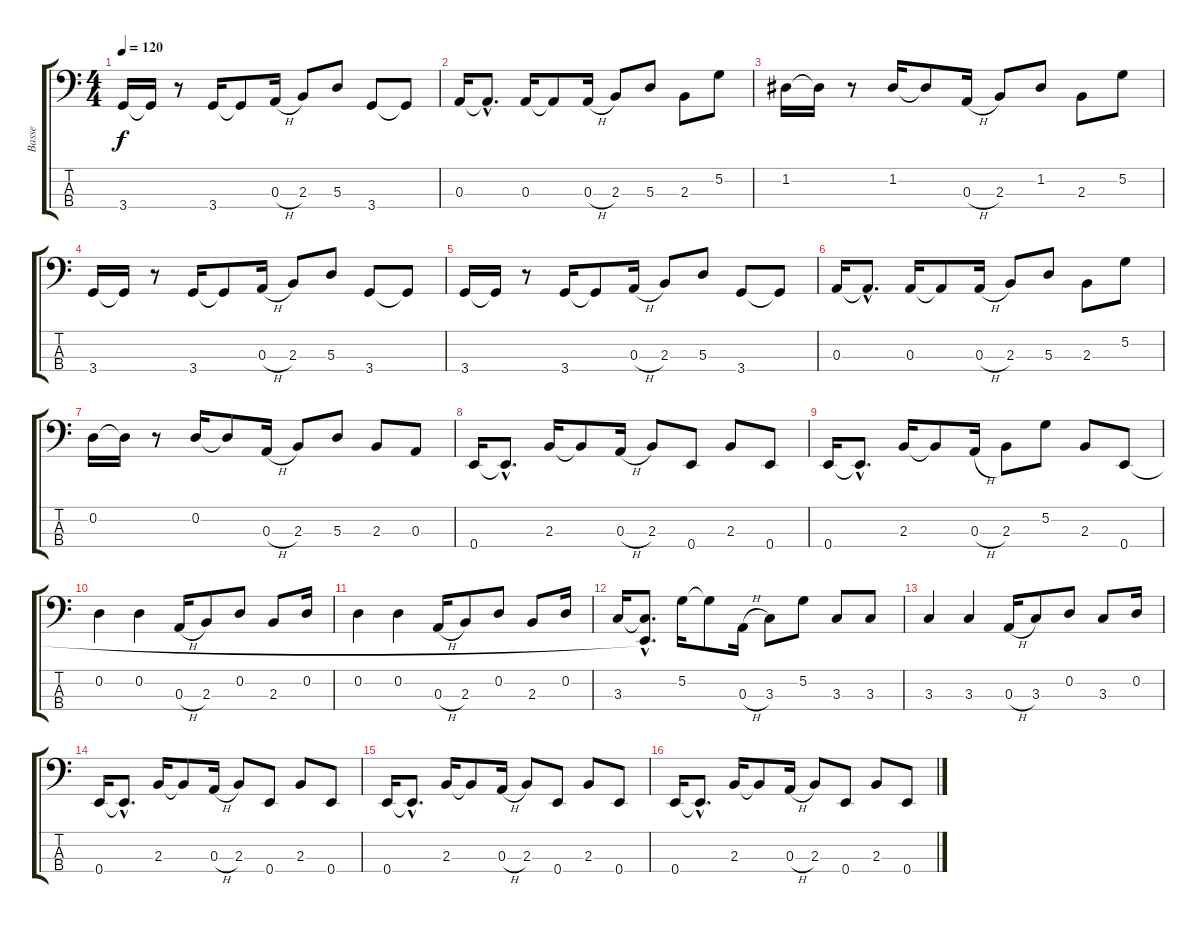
\track ("Basse" "Basse") {instrument electricbassfinger}
\staff {score tabs}
\tuning (G2 D2 A1 E1) {hide}
\ts (4 4)
\tempo 120
\clef f4
\ks c
3.4.16{dy f} 3.4{t}.16 r.8 3.4.16 3.4{t}.8 0.3{h}.16 2.3.8 5.3.8 3.4.8 3.4{t}.8 |
0.3.16 0.3{hac t}.8{d} 0.3.16 0.3{t}.8 0.3{h}.16 2.3.8 5.3.8 2.3.8 5.2.8 |
1.2.16 1.2{t}.16 r.8 1.2.16 1.2{t}.8 0.3{h}.16 2.3.8 1.2.8 2.3.8 5.2.8 |
3.4.16 3.4{t}.16 r.8 3.4.16 3.4{t}.8 0.3{h}.16 2.3.8 5.3.8 3.4.8 3.4{t}.8 |
3.4.16 3.4{t}.16 r.8 3.4.16 3.4{t}.8 0.3{h}.16 2.3.8 5.3.8 3.4.8 3.4{t}.8 |
0.3.16 0.3{hac t}.8{d} 0.3.16 0.3{t}.8 0.3{h}.16 2.3.8 5.3.8 2.3.8 5.2.8 |
0.2.16 0.2{t}.16 r.8 0.2.16 0.2{t}.8 0.3{h}.16 2.3.8 5.3.8 2.3.8 0.3.8 |
0.4.16 0.4{hac t}.8{d} 2.3.16 2.3{t}.8 0.3{h}.16 2.3.8 0.4.8 2.3.8 0.4.8 |
0.4.16 0.4{hac t}.8{d} 2.3.16 2.3{t}.8 0.3{h}.16 2.3.8 5.2.8 2.3.8 0.4.8 |
0.2.4 0.2.4 0.3{h}.16 2.3.8 0.2.8 2.3.8 0.2.16 |
0.2.4 0.2.4 0.3{h}.16 2.3.8 0.2.8 2.3.8 0.2.16 |
3.3.16 (3.3{hac t} 0.4{hac t}).8{d} 5.2.16 5.2{t}.8 0.3{h}.16 3.3.8 5.2.8 3.3.8 3.3.8 |
3.3.4 3.3.4 0.3{h}.16 3.3.8 0.2.8 3.3.8 0.2.16 |
0.4.16 0.4{hac t}.8{d} 2.3.16 2.3{t}.8 0.3{h}.16 2.3.8 0.4.8 2.3.8 0.4.8 |
0.4.16 0.4{hac t}.8{d} 2.3.16 2.3{t}.8 0.3{h}.16 2.3.8 0.4.8 2.3.8 0.4.8 |
0.4.16 0.4{hac t}.8{d} 2.3.16 2.3{t}.8 0.3{h}.16 2.3.8 0.4.8 2.3.8 0.4.8
